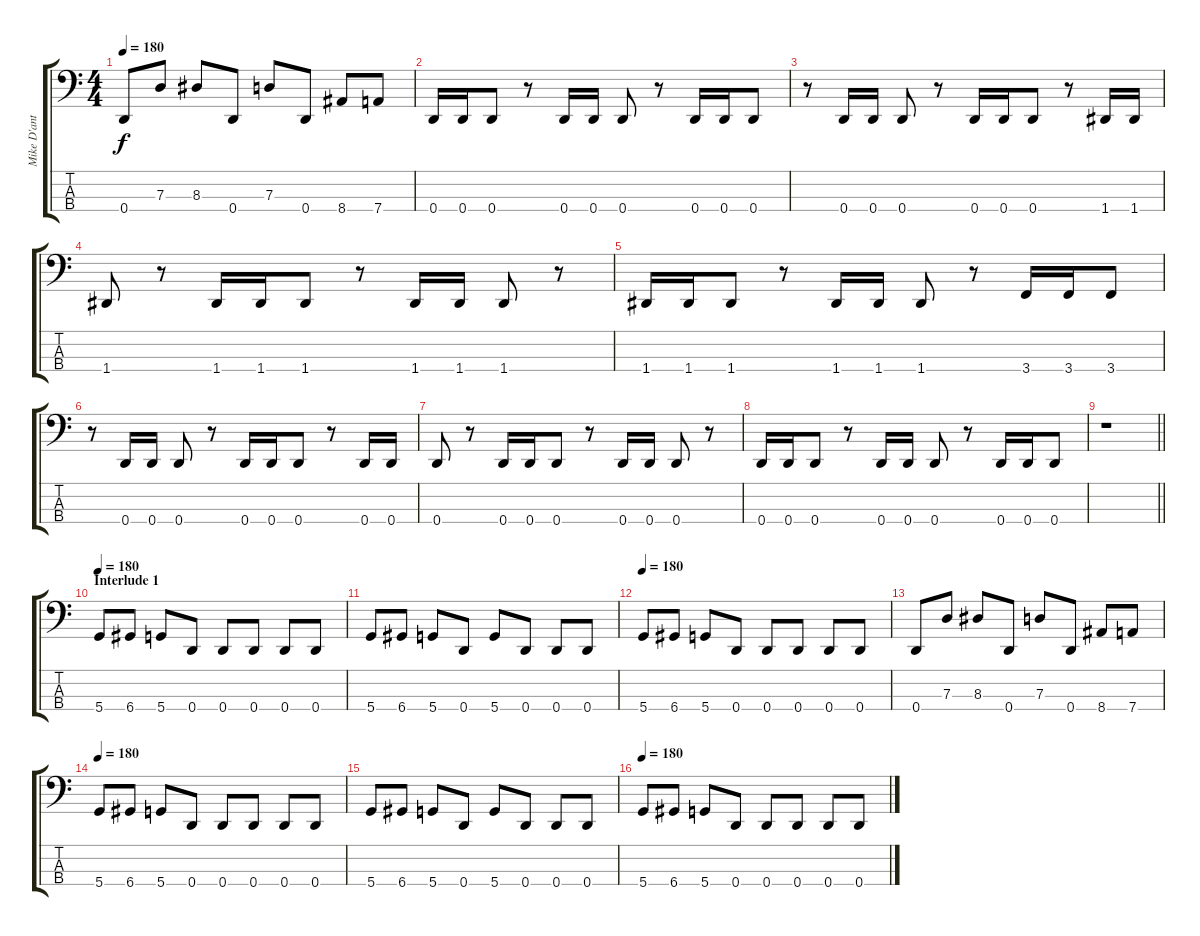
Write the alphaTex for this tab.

\track ("Mike D'antonio" "Mike D'ant") {instrument electricbasspick}
\staff {score tabs}
\tuning (F2 C2 G1 D1) {hide}
\ts (4 4)
\tempo 180
\clef f4
\ks c
0.4.8{dy f} 7.3.8 8.3.8 0.4.8 7.3.8 0.4.8 8.4.8 7.4.8 |
0.4.16 0.4.16 0.4.8 r.8 0.4.16 0.4.16 0.4.8 r.8 0.4.16 0.4.16 0.4.8 |
r.8 0.4.16 0.4.16 0.4.8 r.8 0.4.16 0.4.16 0.4.8 r.8 1.4.16 1.4.16 |
1.4.8 r.8 1.4.16 1.4.16 1.4.8 r.8 1.4.16 1.4.16 1.4.8 r.8 |
1.4.16 1.4.16 1.4.8 r.8 1.4.16 1.4.16 1.4.8 r.8 3.4.16 3.4.16 3.4.8 |
r.8 0.4.16 0.4.16 0.4.8 r.8 0.4.16 0.4.16 0.4.8 r.8 0.4.16 0.4.16 |
0.4.8 r.8 0.4.16 0.4.16 0.4.8 r.8 0.4.16 0.4.16 0.4.8 r.8 |
0.4.16 0.4.16 0.4.8 r.8 0.4.16 0.4.16 0.4.8 r.8 0.4.16 0.4.16 0.4.8 |
\barLineRight lightlight
r.1 |
\section ("" "Interlude 1")
\tempo 180
5.4.8 6.4.8 5.4.8 0.4.8 0.4.8 0.4.8 0.4.8 0.4.8 |
5.4.8 6.4.8 5.4.8 0.4.8 5.4.8 0.4.8 0.4.8 0.4.8 |
\tempo 180
5.4.8 6.4.8 5.4.8 0.4.8 0.4.8 0.4.8 0.4.8 0.4.8 |
0.4.8 7.3.8 8.3.8 0.4.8 7.3.8 0.4.8 8.4.8 7.4.8 |
\tempo 180
5.4.8 6.4.8 5.4.8 0.4.8 0.4.8 0.4.8 0.4.8 0.4.8 |
5.4.8 6.4.8 5.4.8 0.4.8 5.4.8 0.4.8 0.4.8 0.4.8 |
\tempo 180
5.4.8 6.4.8 5.4.8 0.4.8 0.4.8 0.4.8 0.4.8 0.4.8
